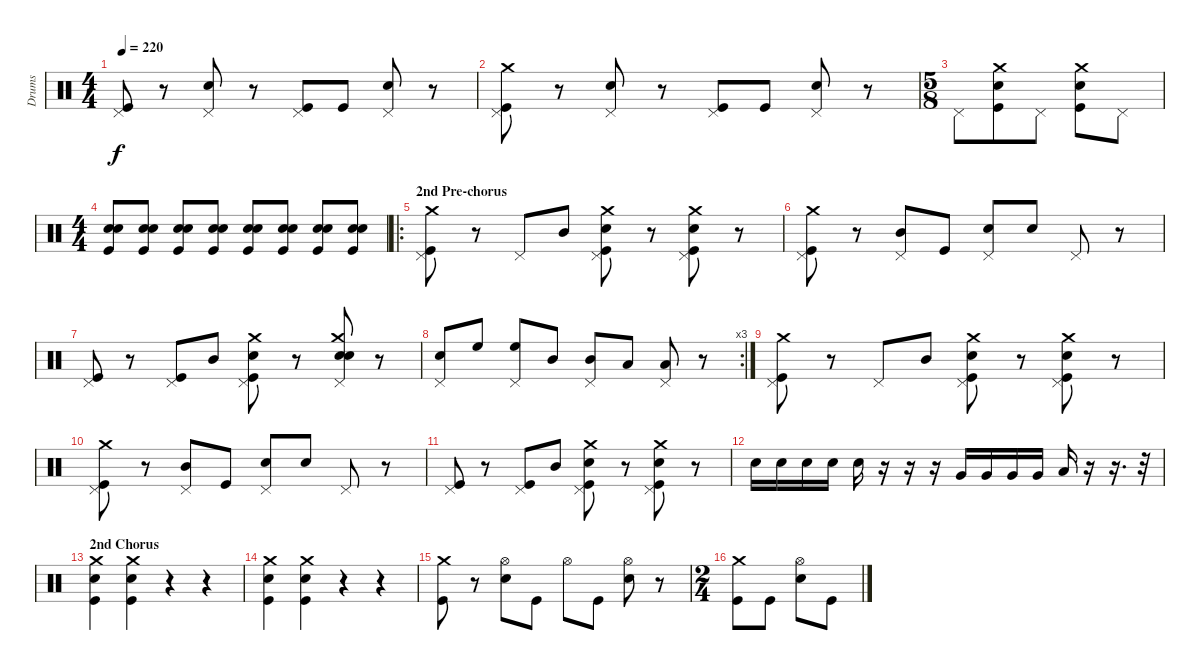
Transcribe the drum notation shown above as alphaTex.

\track ("Drums" "Drums") {instrument percussion}
\staff {score}
\articulation defaults
\ts (4 4)
\tempo 220
\clef neutral
\ks c
("Pedal Hi-Hat (hit)" "Kick (hit)").8{dy f} r.8 ("Pedal Hi-Hat (hit)" "Electric Snare (hit)").8 r.8 ("Pedal Hi-Hat (hit)" "Kick (hit)").8 "Kick (hit)".8 ("Pedal Hi-Hat (hit)" "Electric Snare (hit)").8 r.8 |
("Pedal Hi-Hat (hit)" "Kick (hit)" "Crash medium (hit)").8 r.8 ("Pedal Hi-Hat (hit)" "Electric Snare (hit)").8 r.8 ("Pedal Hi-Hat (hit)" "Kick (hit)").8 "Kick (hit)".8 ("Pedal Hi-Hat (hit)" "Electric Snare (hit)").8 r.8 |
\ts (5 8)
"Pedal Hi-Hat (hit)".8 ("Crash medium (hit)" "Kick (hit)" "Electric Snare (hit)").8 "Pedal Hi-Hat (hit)".8 ("Crash medium (hit)" "Kick (hit)" "Electric Snare (hit)").8 "Pedal Hi-Hat (hit)".8 |
\ts (4 4)
("Snare (hit) 2" "Electric Snare (hit)" "Kick (hit)").8 ("Snare (hit) 2" "Electric Snare (hit)" "Kick (hit)").8 ("Snare (hit) 2" "Electric Snare (hit)" "Kick (hit)").8 ("Snare (hit) 2" "Electric Snare (hit)" "Kick (hit)").8 ("Snare (hit) 2" "Electric Snare (hit)" "Kick (hit)").8 ("Snare (hit) 2" "Electric Snare (hit)" "Kick (hit)").8 ("Snare (hit) 2" "Electric Snare (hit)" "Kick (hit)").8 ("Snare (hit) 2" "Electric Snare (hit)" "Kick (hit)").8 |
\ro
\section ("" "2nd Pre-chorus")
("Pedal Hi-Hat (hit)" "Crash medium (hit)" "Kick (hit)").8 r.8 "Pedal Hi-Hat (hit)".8 "Mid Tom (hit)".8 ("Pedal Hi-Hat (hit)" "Electric Snare (hit)" "Crash medium (hit)" "Kick (hit)").8 r.8 ("Pedal Hi-Hat (hit)" "Electric Snare (hit)" "Crash medium (hit)" "Kick (hit)").8 r.8 |
("Pedal Hi-Hat (hit)" "Crash medium (hit)" "Kick (hit)").8 r.8 ("Pedal Hi-Hat (hit)" "Mid Tom (hit)").8 "Kick (hit)".8 ("Pedal Hi-Hat (hit)" "Electric Snare (hit)").8 "Electric Snare (hit)".8 "Pedal Hi-Hat (hit)".8 r.8 |
("Pedal Hi-Hat (hit)" "Kick (hit)").8 r.8 ("Pedal Hi-Hat (hit)" "Kick (hit)").8 "Mid Tom (hit)".8 ("Pedal Hi-Hat (hit)" "Crash medium (hit)" "Kick (hit)" "Electric Snare (hit)").8 r.8 ("Pedal Hi-Hat (hit)" "Crash medium (hit)" "Snare (hit) 2" "Electric Snare (hit)").8 r.8 |
\rc 3
("Pedal Hi-Hat (hit)" "Electric Snare (hit)").8 "High Floor Tom (hit)".8 ("Pedal Hi-Hat (hit)" "High Floor Tom (hit)").8 "Mid Tom (hit)".8 ("Pedal Hi-Hat (hit)" "Mid Tom (hit)").8 "Low Tom (hit)".8 ("Pedal Hi-Hat (hit)" "Low Tom (hit)").8 r.8 |
("Pedal Hi-Hat (hit)" "Crash medium (hit)" "Kick (hit)").8 r.8 "Pedal Hi-Hat (hit)".8 "Mid Tom (hit)".8 ("Pedal Hi-Hat (hit)" "Electric Snare (hit)" "Crash medium (hit)" "Kick (hit)").8 r.8 ("Pedal Hi-Hat (hit)" "Electric Snare (hit)" "Crash medium (hit)" "Kick (hit)").8 r.8 |
("Pedal Hi-Hat (hit)" "Crash medium (hit)" "Kick (hit)").8 r.8 ("Pedal Hi-Hat (hit)" "Mid Tom (hit)").8 "Kick (hit)".8 ("Pedal Hi-Hat (hit)" "Electric Snare (hit)").8 "Electric Snare (hit)".8 "Pedal Hi-Hat (hit)".8 r.8 |
("Pedal Hi-Hat (hit)" "Kick (hit)").8 r.8 ("Pedal Hi-Hat (hit)" "Kick (hit)").8 "Mid Tom (hit)".8 ("Pedal Hi-Hat (hit)" "Crash medium (hit)" "Kick (hit)" "Electric Snare (hit)").8 r.8 ("Pedal Hi-Hat (hit)" "Crash medium (hit)" "Electric Snare (hit)" "Kick (hit)").8 r.8 |
"Electric Snare (hit)".16 "Electric Snare (hit)".16 "Electric Snare (hit)".16 "Electric Snare (hit)".16 "Electric Snare (hit)".16 r.16 r.16 r.16 "Very Low Tom (hit)".16 "Very Low Tom (hit)".16 "Very Low Tom (hit)".16 "Very Low Tom (hit)".16 "Low Floor Tom (hit)".16 r.16 r.16{d} r.32 |
\section ("" "2nd Chorus")
("Electric Snare (hit)" "Kick (hit)" "Crash medium (hit)").4 ("Electric Snare (hit)" "Kick (hit)" "Crash medium (hit)").4 r.4 r.4 |
("Electric Snare (hit)" "Crash medium (hit)" "Kick (hit)").4 ("Electric Snare (hit)" "Crash medium (hit)" "Kick (hit)").4 r.4 r.4 |
("Kick (hit)" "Crash medium (hit)").8 r.8 ("Hi-Hat (open)" "Electric Snare (hit)").8 "Kick (hit)".8 "Hi-Hat (open)".8 "Kick (hit)".8 ("Hi-Hat (open)" "Electric Snare (hit)").8 r.8 |
\ts (2 4)
("Crash medium (hit)" "Kick (hit)").8 "Kick (hit)".8 ("Hi-Hat (open)" "Electric Snare (hit)").8 "Kick (hit)".8
